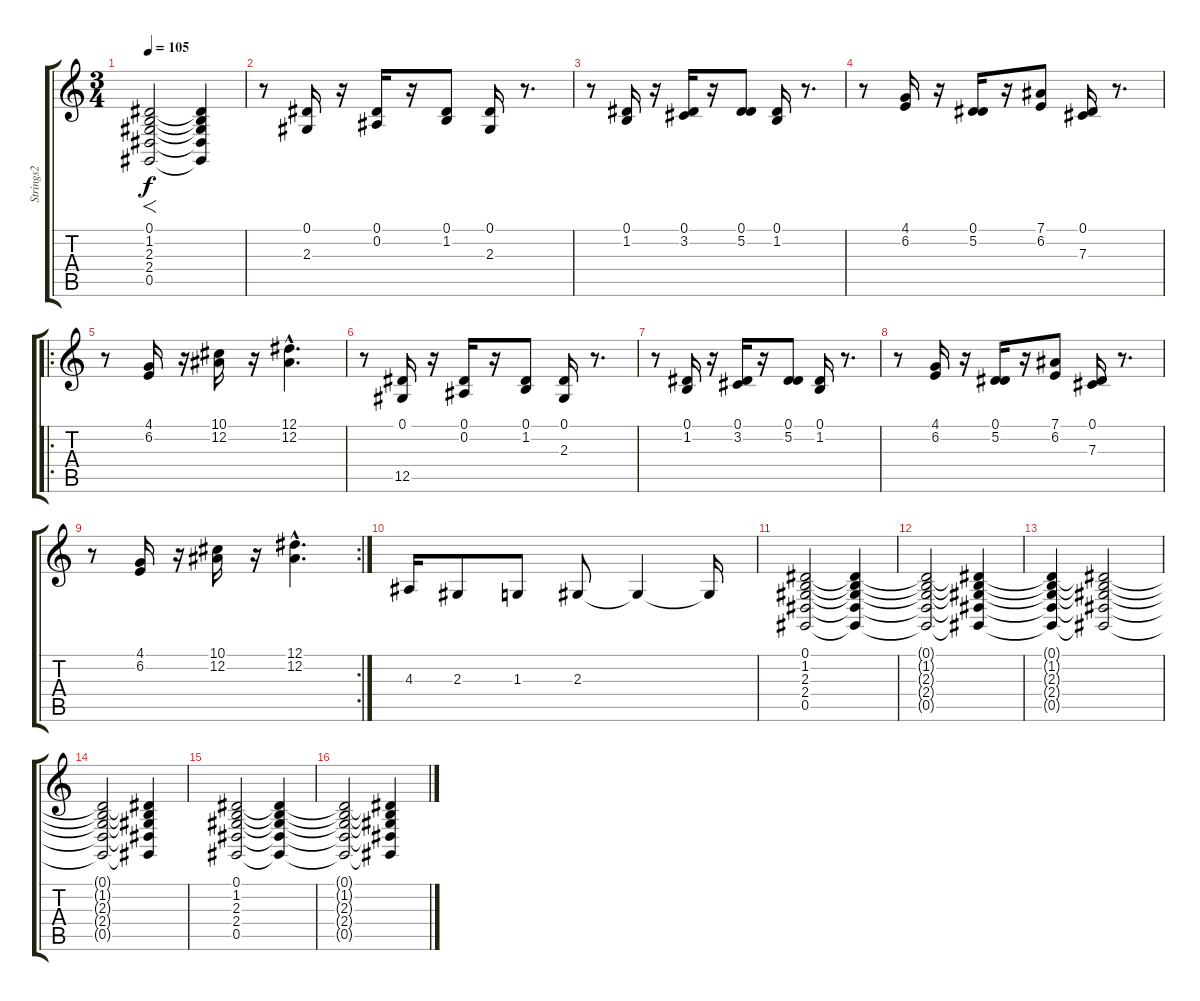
\track ("Strings2" "Strings2") {instrument stringensemble1}
\staff {score tabs}
\tuning (Eb4 Bb3 Gb3 Db3 Ab2 Eb2) {hide}
\ts (3 4)
\tempo 105
\clef g2
\ks c
(0.1 1.2 2.3 2.4 0.5).2{f dy f instrument stringensemble1} (0.1{t} 1.2{t} 2.3{t} 2.4{t} 0.5{t}).4 |
r.8 (0.1 2.3).16 r.16 (0.1 0.2).16 r.16 (0.1 1.2).8 (0.1 2.3).16 r.8{d} |
r.8 (0.1 1.2).16 r.16 (0.1 3.2).16 r.16 (0.1 5.2).8 (0.1 1.2).16 r.8{d} |
r.8 (4.1 6.2).16 r.16 (0.1 5.2).16 r.16 (7.1 6.2).8 (0.1 7.3).16 r.8{d} |
\ro
r.8 (4.1 6.2).16 r.16 (10.1 12.2).16 r.16 (12.1{hac} 12.2{hac}).4{d} |
r.8 (0.1 12.5).16 r.16 (0.1 0.2).16 r.16 (0.1 1.2).8 (0.1 2.3).16 r.8{d} |
r.8 (0.1 1.2).16 r.16 (0.1 3.2).16 r.16 (0.1 5.2).8 (0.1 1.2).16 r.8{d} |
r.8 (4.1 6.2).16 r.16 (0.1 5.2).16 r.16 (7.1 6.2).8 (0.1 7.3).16 r.8{d} |
\rc 2
r.8 (4.1 6.2).16 r.16 (10.1 12.2).16 r.16 (12.1{hac} 12.2{hac}).4{d} |
4.3.16 2.3.8 1.3.8 2.3.8 2.3{t}.4 2.3{t}.16 |
(0.1 1.2 2.3 2.4 0.5).2 (0.1{t} 1.2{t} 2.3{t} 2.4{t} 0.5{t}).4 |
(0.1{t} 1.2{t} 2.3{t} 2.4{t} 0.5{t}).2 (0.1{t} 1.2{t} 2.3{t} 2.4{t} 0.5{t}).4 |
(0.1{t} 1.2{t} 2.3{t} 2.4{t} 0.5{t}).4 (0.1{t} 1.2{t} 2.3{t} 2.4{t} 0.5{t}).2 |
(0.1{t} 1.2{t} 2.3{t} 2.4{t} 0.5{t}).2 (0.1{t} 1.2{t} 2.3{t} 2.4{t} 0.5{t}).4 |
(0.1 1.2 2.3 2.4 0.5).2 (0.1{t} 1.2{t} 2.3{t} 2.4{t} 0.5{t}).4 |
(0.1{t} 1.2{t} 2.3{t} 2.4{t} 0.5{t}).2 (0.1{t} 1.2{t} 2.3{t} 2.4{t} 0.5{t}).4
